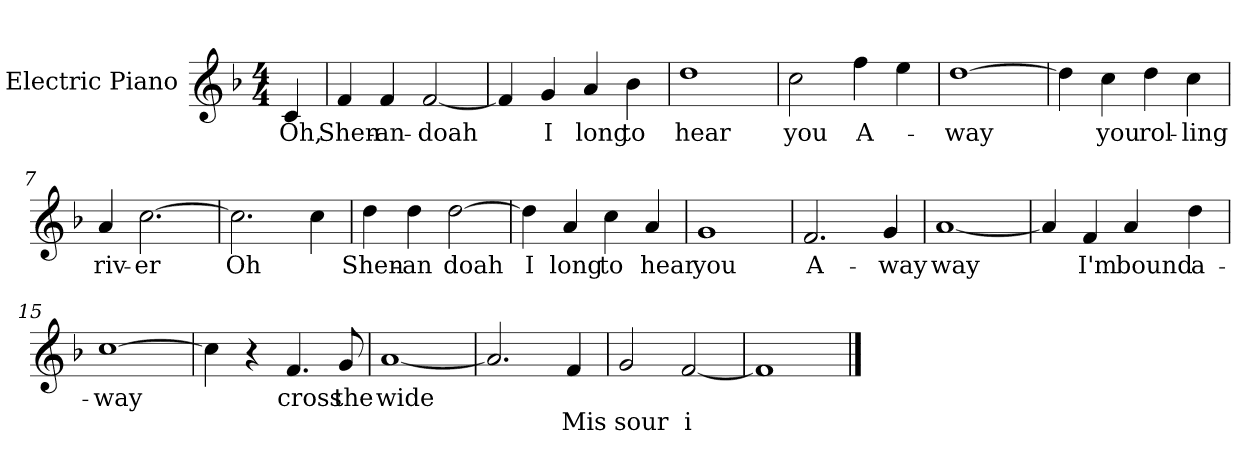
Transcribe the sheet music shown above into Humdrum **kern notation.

**kern	**text	**text
*part1	*part1	*part1
*staff1	*staff1	*staff1
*I"Electric Piano	*	*
*I'E.Pno	*	*
*clefG2	*	*
*k[b-]	*	*
*F:	*	*
*M4/4	*	*
=	=	=
4c/	Oh,	.
=1	=1	=1
4f/	Shen-	.
4f/	-an-	.
[2f/	-doah	.
=2	=2	=2
4f/]	.	.
4g/	I	.
4a/	long	.
4b-\	to	.
=3	=3	=3
1dd	hear	.
=4	=4	=4
2cc\	you	.
4ff\	A-	.
4ee\	.	.
=5	=5	=5
[1dd	way	.
!!LO:LB:g=z
=6	=6	=6
4dd\]	.	.
4cc\	you	.
4dd\	rol-	.
4cc\	-ling	.
=7	=7	=7
4a/	riv-	.
[2.cc\	-er	.
=8	=8	=8
2.cc\]	Oh	.
4cc\	.	.
=9	=9	=9
4dd\	Shen-	.
4dd\	-an	.
[2dd\	doah	.
!!LO:LB:g=z
=10	=10	=10
4dd\]	I	.
4a/	long	.
4cc\	to	.
4a/	hear	.
=11	=11	=11
1g	you	.
=12	=12	=12
2.f/	A-	.
4g/	-way	.
=13	=13	=13
[1a	way	.
=14	=14	=14
4a/]	.	.
4f/	I'm	.
4a/	bound	.
4dd\	a-	.
=15	=15	=15
[1cc	-way	.
!!LO:LB:g=z
=16	=16	=16
4cc\]	.	.
4r	.	.
4.f/	cross	.
8g/	the	.
=17	=17	=17
[1a	wide	.
=18	=18	=18
2.a/]	.	.
4f/	.	Mis
=19	=19	=19
2g/	.	sour
[2f/	.	i
=20	=20	=20
1f]	.	.
==	==	==
*-	*-	*-
